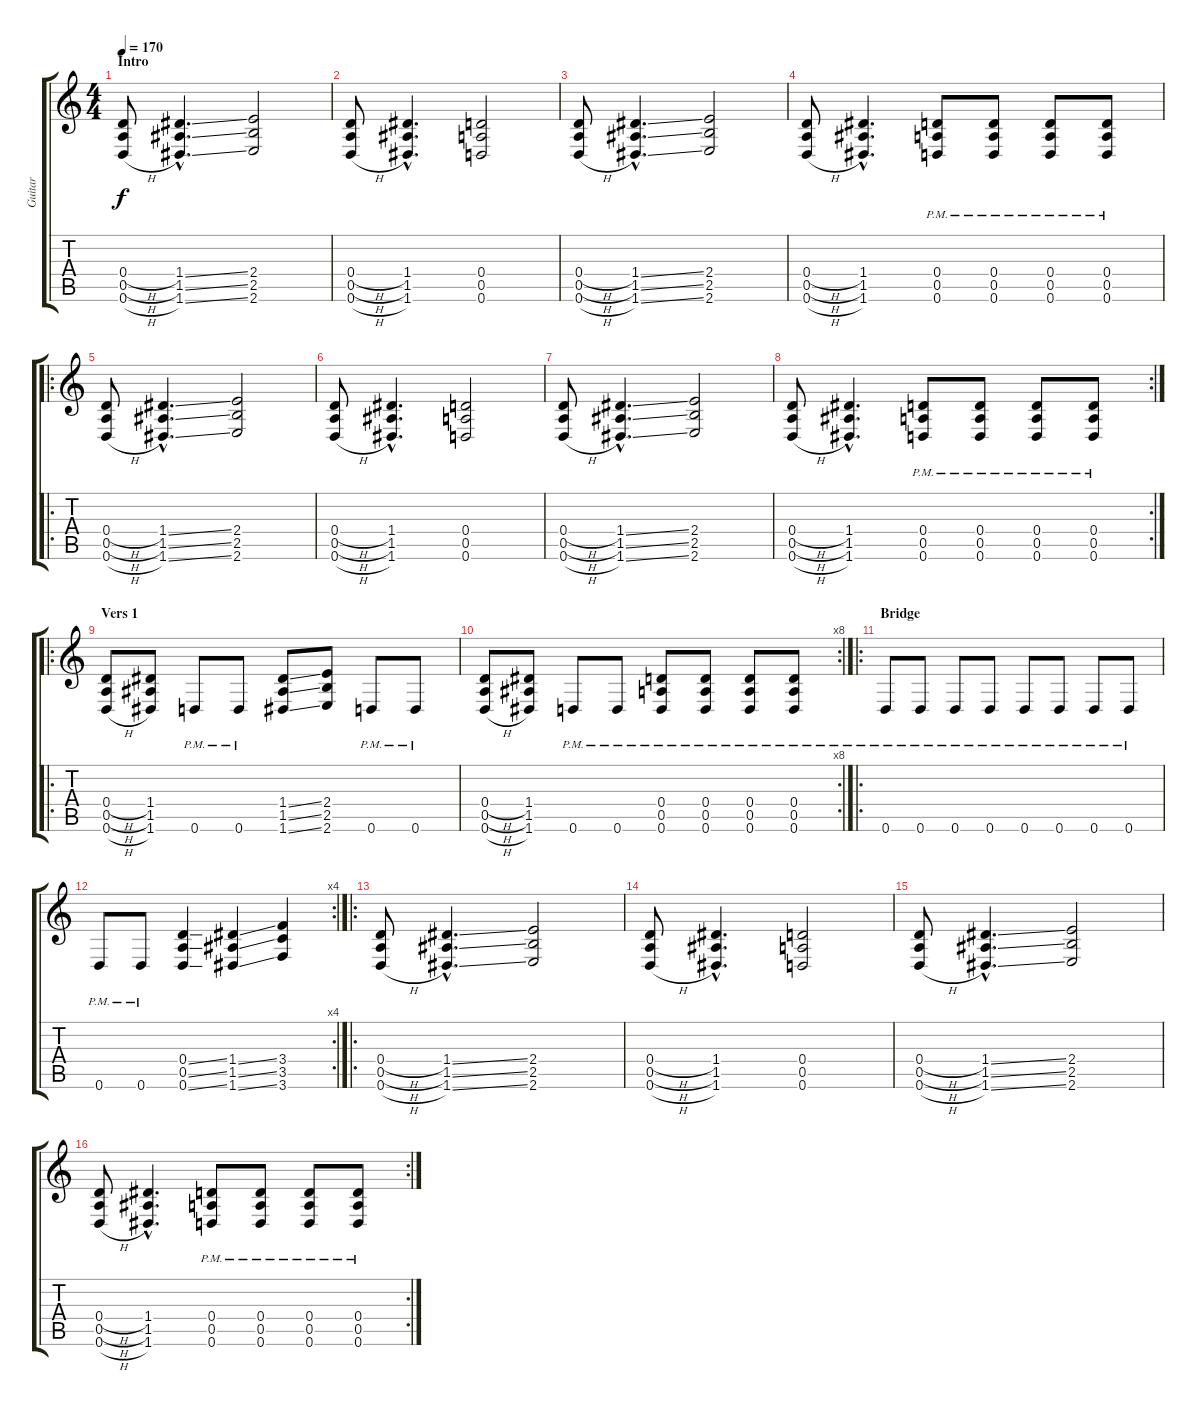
\track ("Guitar" "Guitar") {instrument distortionguitar}
\staff {score tabs}
\tuning (E4 B3 G3 D3 A2 D2) {hide}
\ts (4 4)
\section ("" "Intro")
\tempo 170
\clef g2
\ks c
(0.4{h} 0.5{h} 0.6{h}).8{dy f instrument distortionguitar} (1.4{ss hac} 1.5{ss hac} 1.6{ss hac}).4{d} (2.4 2.5 2.6).2 |
(0.4{h} 0.5{h} 0.6{h}).8 (1.4{hac} 1.5{hac} 1.6{hac}).4{d} (0.4 0.5 0.6).2 |
(0.4{h} 0.5{h} 0.6{h}).8 (1.4{ss hac} 1.5{ss hac} 1.6{ss hac}).4{d} (2.4 2.5 2.6).2 |
(0.4{h} 0.5{h} 0.6{h}).8 (1.4{hac} 1.5{hac} 1.6{hac}).4{d} (0.4{pm} 0.5{pm} 0.6{pm}).8 (0.4{pm} 0.5{pm} 0.6{pm}).8 (0.4{pm} 0.5{pm} 0.6{pm}).8 (0.4{pm} 0.5{pm} 0.6{pm}).8 |
\ro
(0.4{h} 0.5{h} 0.6{h}).8 (1.4{ss hac} 1.5{ss hac} 1.6{ss hac}).4{d} (2.4 2.5 2.6).2 |
(0.4{h} 0.5{h} 0.6{h}).8 (1.4{hac} 1.5{hac} 1.6{hac}).4{d} (0.4 0.5 0.6).2 |
(0.4{h} 0.5{h} 0.6{h}).8 (1.4{ss hac} 1.5{ss hac} 1.6{ss hac}).4{d} (2.4 2.5 2.6).2 |
\rc 2
(0.4{h} 0.5{h} 0.6{h}).8 (1.4{hac} 1.5{hac} 1.6{hac}).4{d} (0.4{pm} 0.5{pm} 0.6{pm}).8 (0.4{pm} 0.5{pm} 0.6{pm}).8 (0.4{pm} 0.5{pm} 0.6{pm}).8 (0.4{pm} 0.5{pm} 0.6{pm}).8 |
\ro
\section ("" "Vers 1")
(0.4{h} 0.5{h} 0.6{h}).8 (1.4 1.5 1.6).8 0.6{pm}.8 0.6{pm}.8 (1.4{ss} 1.5{ss} 1.6{ss}).8 (2.4 2.5 2.6).8 0.6{pm}.8 0.6{pm}.8 |
\rc 8
(0.4{h} 0.5{h} 0.6{h}).8 (1.4 1.5 1.6).8 0.6{pm}.8 0.6{pm}.8 (0.4{pm} 0.5{pm} 0.6{pm}).8 (0.4{pm} 0.5{pm} 0.6{pm}).8 (0.4{pm} 0.5{pm} 0.6{pm}).8 (0.4{pm} 0.5{pm} 0.6{pm}).8 |
\ro
\section ("" "Bridge")
0.6{pm}.8 0.6{pm}.8 0.6{pm}.8 0.6{pm}.8 0.6{pm}.8 0.6{pm}.8 0.6{pm}.8 0.6{pm}.8 |
\rc 4
0.6{pm}.8 0.6{pm}.8 (0.4{ss} 0.5{ss} 0.6{ss}).4 (1.4{ss} 1.5{ss} 1.6{ss}).4 (3.4 3.5 3.6).4 |
\ro
(0.4{h} 0.5{h} 0.6{h}).8 (1.4{ss hac} 1.5{ss hac} 1.6{ss hac}).4{d} (2.4 2.5 2.6).2 |
(0.4{h} 0.5{h} 0.6{h}).8 (1.4{hac} 1.5{hac} 1.6{hac}).4{d} (0.4 0.5 0.6).2 |
(0.4{h} 0.5{h} 0.6{h}).8 (1.4{ss hac} 1.5{ss hac} 1.6{ss hac}).4{d} (2.4 2.5 2.6).2 |
\rc 2
(0.4{h} 0.5{h} 0.6{h}).8 (1.4{hac} 1.5{hac} 1.6{hac}).4{d} (0.4{pm} 0.5{pm} 0.6{pm}).8 (0.4{pm} 0.5{pm} 0.6{pm}).8 (0.4{pm} 0.5{pm} 0.6{pm}).8 (0.4{pm} 0.5{pm} 0.6{pm}).8
